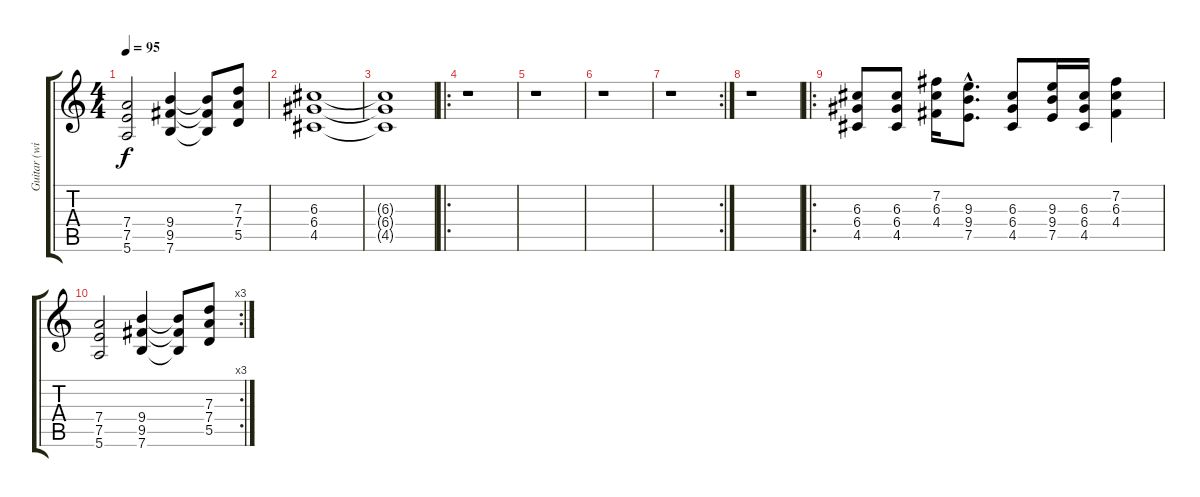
\track ("Guitar (with distortion)" "Guitar (wi") {instrument distortionguitar}
\staff {score tabs}
\tuning (E4 B3 G3 D3 A2 E2) {hide}
\ts (4 4)
\tempo 95
\clef g2
\ks c
(7.4 7.5 5.6).2{dy f} (9.4 9.5 7.6).4 (9.4{t} 9.5{t} 7.6{t}).8 (7.3 7.4 5.5).8 |
(6.3 6.4 4.5).1 |
(6.3{t} 6.4{t} 4.5{t}).1 |
\ro
r.1 |
r.1 |
r.1 |
\rc 2
r.1 |
r.1 |
\ro
(6.3 6.4 4.5).8 (6.3 6.4 4.5).8 (7.2 6.3 4.4).16 (9.3{hac} 9.4{hac} 7.5{hac}).8{d} (6.3 6.4 4.5).8 (9.3 9.4 7.5).16 (6.3 6.4 4.5).16 (7.2 6.3 4.4).4 |
\rc 3
(7.4 7.5 5.6).2 (9.4 9.5 7.6).4 (9.4{t} 9.5{t} 7.6{t}).8 (7.3 7.4 5.5).8
